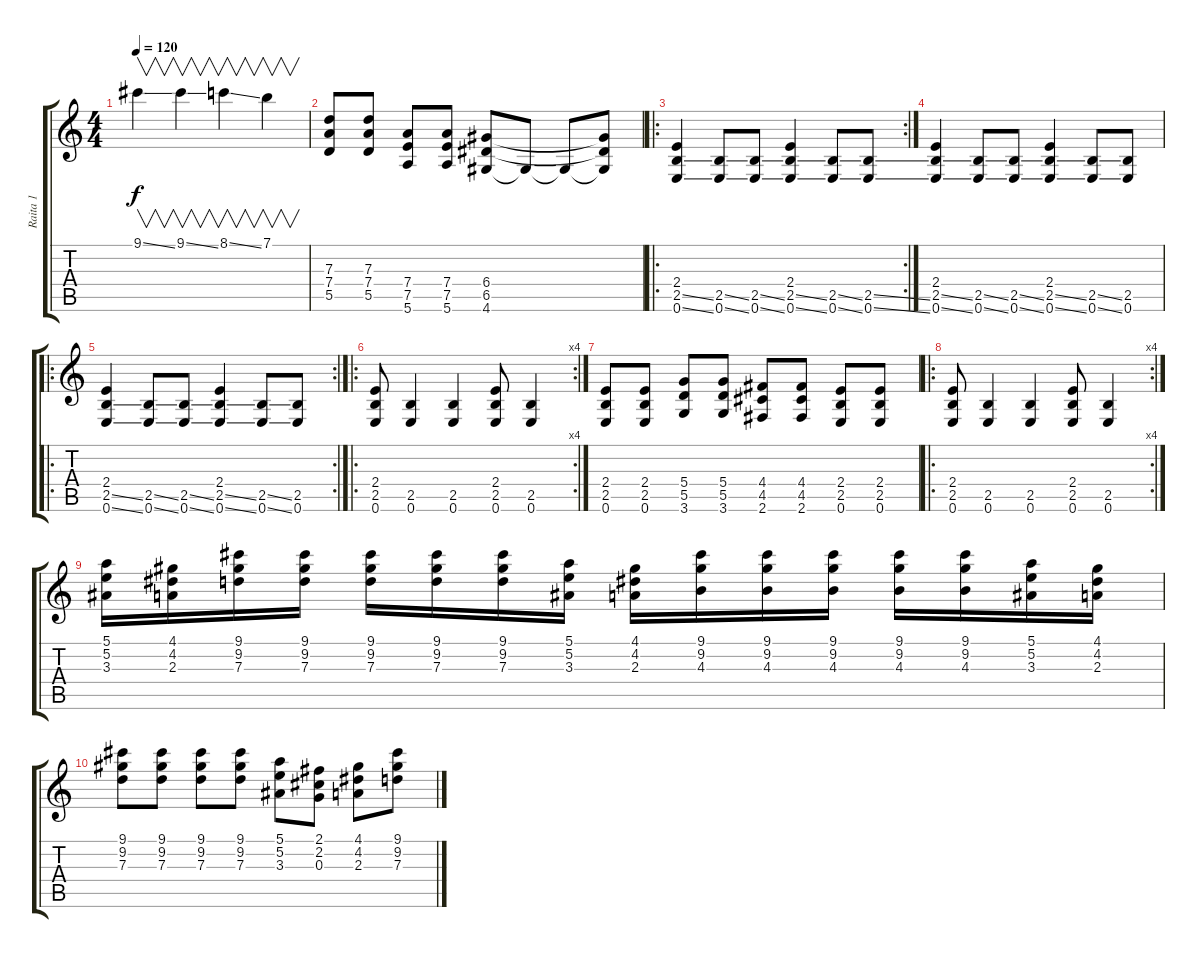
\track ("Raita 1" "Raita 1") {instrument distortionguitar}
\staff {score tabs}
\tuning (E4 B3 G3 D3 A2 E2) {hide}
\ts (4 4)
\tempo 120
\clef g2
\ks c
9.1{ss}.4{v dy f instrument distortionguitar} 9.1{ss}.4{v} 8.1{ss}.4{v} 7.1.4{v} |
(7.3 7.4 5.5).8 (7.3 7.4 5.5).8 (7.4 7.5 5.6).8 (7.4 7.5 5.6).8 (6.4 6.5 4.6).8 4.6{t}.8 4.6{t}.8 (6.4{t} 6.5{t} 4.6{t}).8 |
\ro
\rc 2
(2.4 2.5{ss} 0.6{ss}).4 (2.5{ss} 0.6{ss}).8 (2.5{ss} 0.6{ss}).8 (2.4 2.5{ss} 0.6{ss}).4 (2.5{ss} 0.6{ss}).8 (2.5{ss} 0.6{ss}).8 |
(2.4 2.5{ss} 0.6{ss}).4 (2.5{ss} 0.6{ss}).8 (2.5{ss} 0.6{ss}).8 (2.4 2.5{ss} 0.6{ss}).4 (2.5{ss} 0.6{ss}).8 (2.5 0.6).8 |
\ro
\rc 2
(2.4 2.5{ss} 0.6{ss}).4 (2.5{ss} 0.6{ss}).8 (2.5{ss} 0.6{ss}).8 (2.4 2.5{ss} 0.6{ss}).4 (2.5{ss} 0.6{ss}).8 (2.5 0.6).8 |
\ro
\rc 4
(2.4 2.5 0.6).8 (2.5 0.6).4 (2.5 0.6).4 (2.4 2.5 0.6).8 (2.5 0.6).4 |
(2.4 2.5 0.6).8 (2.4 2.5 0.6).8 (5.4 5.5 3.6).8 (5.4 5.5 3.6).8 (4.4 4.5 2.6).8 (4.4 4.5 2.6).8 (2.4 2.5 0.6).8 (2.4 2.5 0.6).8 |
\ro
\rc 4
(2.4 2.5 0.6).8 (2.5 0.6).4 (2.5 0.6).4 (2.4 2.5 0.6).8 (2.5 0.6).4 |
(5.1 5.2 3.3).16 (4.1 4.2 2.3).16 (9.1 9.2 7.3).16 (9.1 9.2 7.3).16 (9.1 9.2 7.3).16 (9.1 9.2 7.3).16 (9.1 9.2 7.3).16 (5.1 5.2 3.3).16 (4.1 4.2 2.3).16 (9.1 9.2 4.3).16 (9.1 9.2 4.3).16 (9.1 9.2 4.3).16 (9.1 9.2 4.3).16 (9.1 9.2 4.3).16 (5.1 5.2 3.3).16 (4.1 4.2 2.3).16 |
(9.1 9.2 7.3).8 (9.1 9.2 7.3).8 (9.1 9.2 7.3).8 (9.1 9.2 7.3).8 (5.1 5.2 3.3).8 (2.1 2.2 0.3).8 (4.1 4.2 2.3).8 (9.1 9.2 7.3).8
